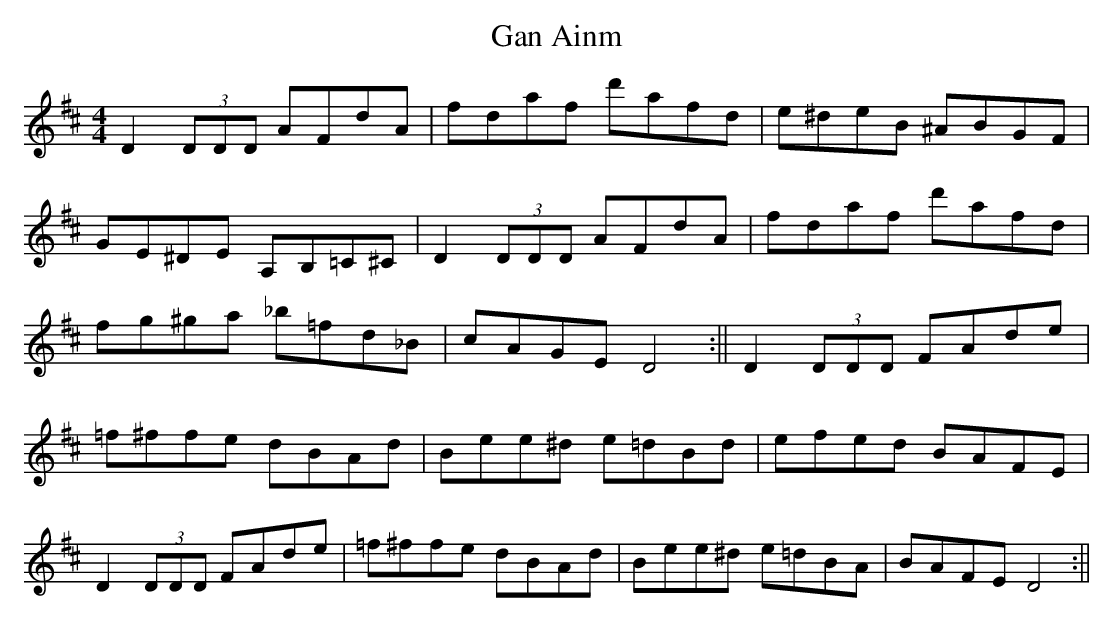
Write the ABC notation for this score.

X:1
T:Gan Ainm
M:4/4
L:1/8
K:D
D2(3DDD AFdA|fdaf d'afd|e^deB ^ABGF|GE^DE A,B,=C^C|\
D2(3DDD AFdA|fdaf d'afd|fg^ga _b=fd_B|cAGE D4:||\
D2(3DDD FAde|=f^ffe dBAd|Bee^d e=dBd|efed BAFE|\
D2(3DDD FAde|=f^ffe dBAd|Bee^d e=dBA|BAFE D4:||
